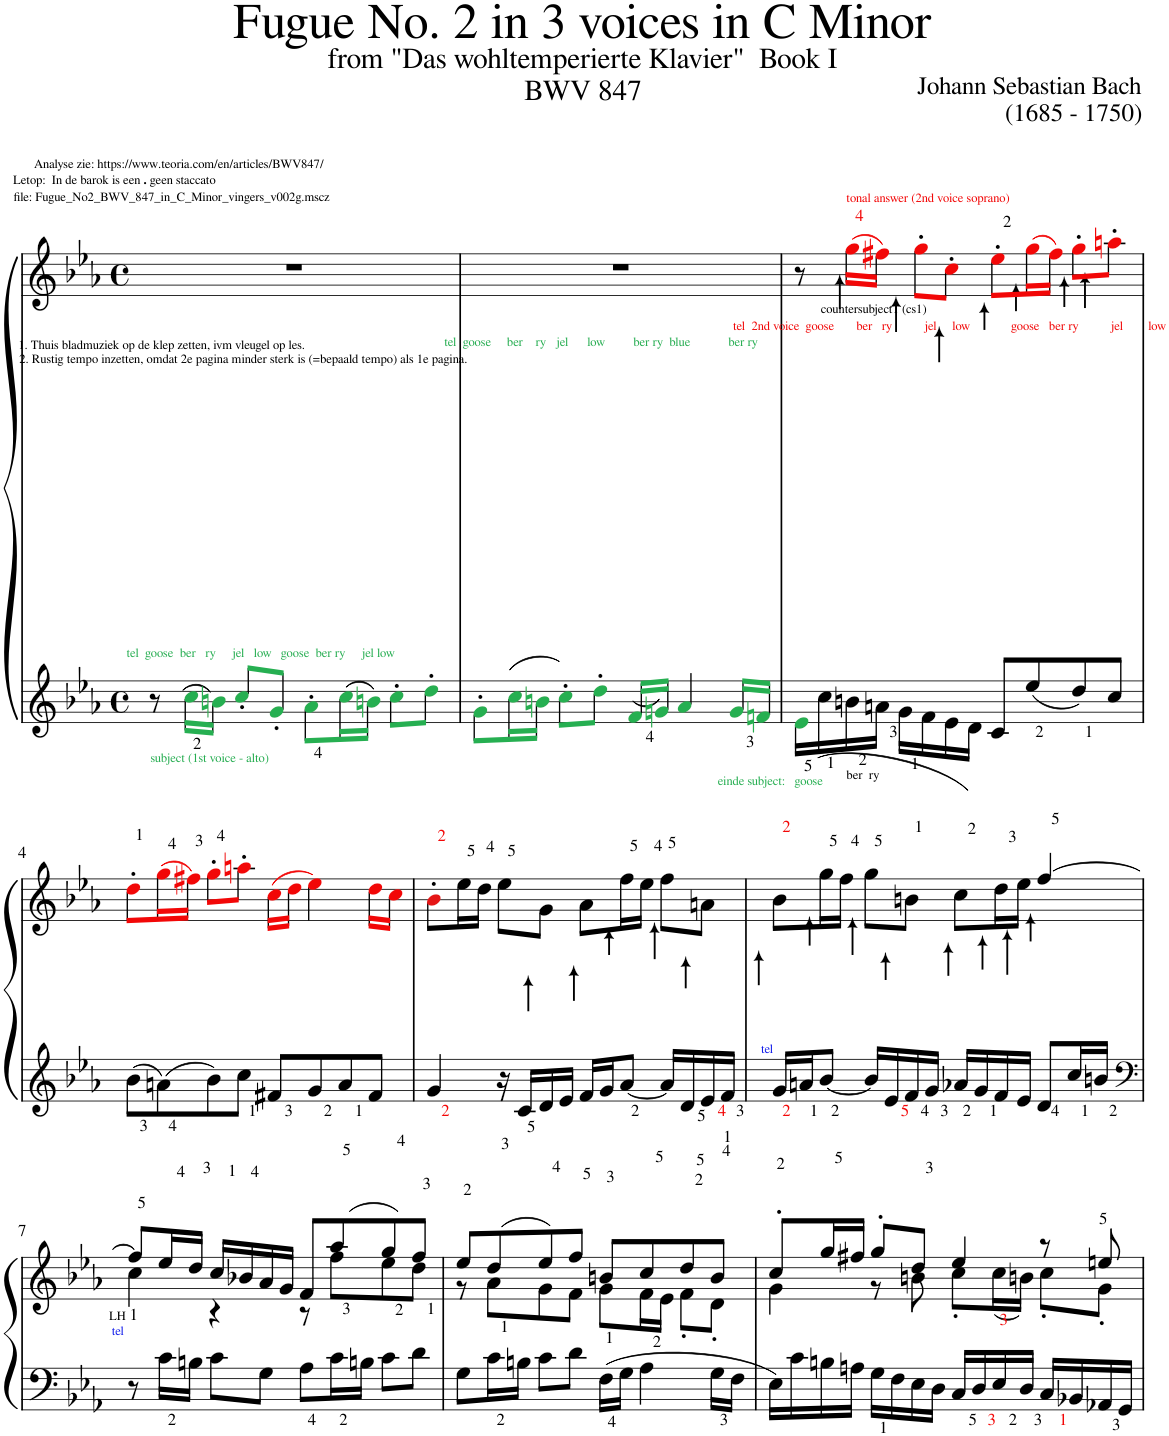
**kern	**kern
*part1	*part1
*staff2	*staff1
*I"Piano	*
*I'Pno.	*
*clefG2	*clefG2
*k[b-e-a-]	*k[b-e-a-]
*M4/4	*M4/4
*met(c)	*met(c)
=1	=1
!	!LO:TX:a:t=file&colon; Fugue_No2_BWV_847_in_C_Minor_vingers_v002g.mscz
!	!LO:TX:a:t=Letop&colon;  In de barok is een
!	!LO:TX:a:B:t=.
!	!LO:TX:a:t=geen staccato
!	!LO:TX:a:t=Analyse zie&colon; https&colon;//www.teoria.com/en/articles/BWV847/
!LO:TX:a:color=#26AD51:t=tel  goose  ber   ry     jel   low   goose  ber ry     jel low	!
!LO:TX:b:color=#26AD51:t=subject (1st voice - alto)	!
8r	1r
!LO:TX:a:t=1. Thuis bladmuziek op de klep zetten, ivm vleugel op les.	!
!LO:TX:a:t=2. Rustig tempo inzetten, omdat 2e pagina minder sterk is (=bepaald tempo) als 1e pagina.	!
16cci\LL	.
16bnj\JJ	.
8cc'j/L	.
8g'j/J	.
8a-'j\L	.
16ccj\L	.
16bnj\JJ	.
8cc'j\L	.
8dd'j\J	.
=2	=2
!LO:TX:a:color=#26AD51:t=tel  goose     ber    ry   jel      low         ber ry  blue            ber ry	!
8g'j\L	1r
16ccj\L	.
16bnj\JJ	.
8cc'j\L	.
8dd'j\J	.
16fj/LL	.
16gnj/JJ	.
4a-j/	.
16gj/LL	.
16fnj/JJ	.
=3	=3
!LO:TX:a:color=#F10707:t=tel  2nd voice  goose       ber   ry          jel     low             goose   ber ry          jel        low	!
!LO:TX:b:color=#26AE51:t=einde subject&colon;   goose	!
16e-j\LL	8r
!LO:TX:a:t=countersubject1 (cs1)	!
16cc\	.
!	!LO:TX:a:color=#F20707:t=tonal answer (2nd voice soprano)
!LO:TX:b:t=ber  ry	!
16bn\	(16ggZ\LL
16an\JJ	16ff#XV\JJ)
16g\LL	8gg'V\L
16f\	.
16e-\	8cc'V\J
16d\JJ	.
8c/L	8ee-'V\L
8ee-/	(16ggV\L
.	16ff#V\JJ)
8dd/	8gg'V\L
8cc/J	8aan'V\J
!!LO:LB:g=z
=4	=4
8b-\L	8dd'V\L
8an\	(16ggV\L
.	16ff#XV\JJ)
8b-\	8gg'V\L
8cc\J	8aan'V\J
8f#X/L	(16ccV\LL
.	16ddV\JJ
8g/	4ee-V\)
8a/	.
8f#/J	16ddV\LL
.	16ccV\JJ
=5	=5
4g/	8b-'N\L
.	16ee-\L
.	16dd\JJ
16r	8ee-\L
16c/LL	.
16d/	8g\J
16e-/JJ	.
16f/LL	8a-\L
16g/J	.
[8a-/J	16ff\L
.	16ee-\JJ
16a-/LL]	8ff\L
16d/	.
16e-/	8an\J
16f/JJ	.
=6	=6
!	!LO:TX:b:color=#111CEA:t=tel
16g/LL	8b-\L
16an/J	.
[8b-/J	16gg\L
.	16ff\JJ
16b-/LL]	8gg\L
16e-/	.
16f/	8bn\J
16g/JJ	.
16a-X/LL	8cc\L
16g/	.
16f/	16dd\L
16e-/JJ	16ee-\JJ
8d/L	[4ff/
16cc/L	.
16bn/JJ	.
!!LO:LB:g=z
=7	=7
*clefF4	*
*	*^
!	!LO:TX:b:t=LH	!
!	!LO:TX:b:color=#111CEA:t=tel	!
8r	8ff/L]	4cc\
16c\LL	16ee-/L	.
16Bn\JJ	16dd/JJ	.
8c\L	16cc/LL	4r
.	16b-X/	.
8G\J	16a-/	.
.	16g/JJ	.
8A-\L	8f/L	8r
16c\L	(8aa-/	8ff\L
16Bn\JJ	.	.
8c\L	8gg/)	8ee-\
8d\J	8ff/J	8dd\J
=8	=8	=8
8G\L	8ee-/L	8r
16c\L	(8dd/	8a-\L
16Bn\JJ	.	.
8c\L	8ee-/)	8g\
8d\J	8ff/J	8f\J
16F\LL	8bn/L	8g\L
16G\JJ	.	.
4A-\	8cc/	16f\L
.	.	16e-\JJ
.	8dd/	8f'\L
16G\LL	8b/J	8d'\J
16F\JJ	.	.
=9	=9	=9
16E-\LL	8cc'/L	4g\
16c\	.	.
16Bn\	16gg/L	.
16An\JJ	16ff#X/JJ	.
16G\LL	8gg'/L	8r
16F\	.	.
16E-\	8dd/J	8bn\
16D\JJ	.	.
16C/LL	4ee-/	8cc'\L
16D/	.	.
16E-/	.	(16cc\L
16D/JJ	.	16bn\JJ)
16C/LL	8r	8cc'\L
16BB-X/	.	.
16AA-X/	8een/	8g'\J
16GG/JJ	.	.
*	*v	*v
=	=
*-	*-
